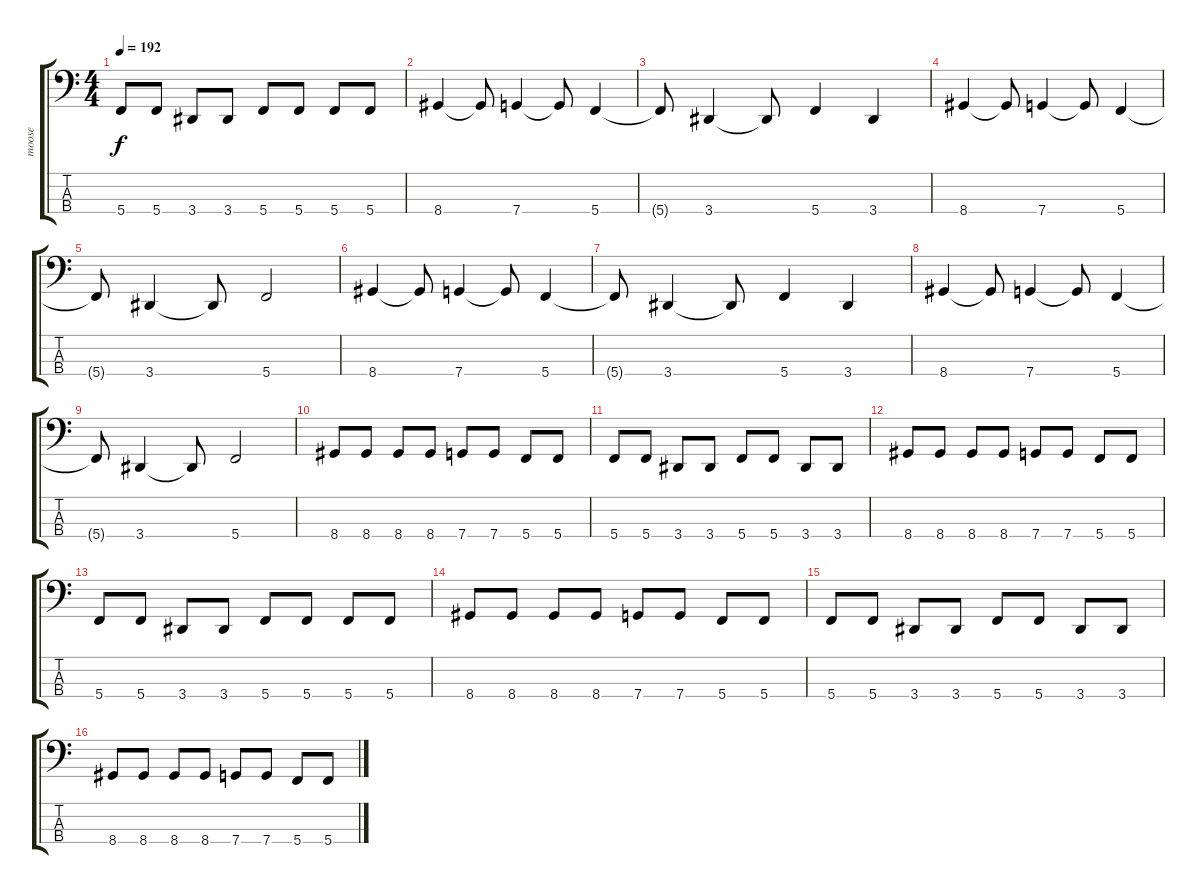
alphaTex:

\track ("moose" "moose") {instrument slapbass1}
\staff {score tabs}
\tuning (Eb2 Bb1 F1 C1) {hide}
\ts (4 4)
\tempo 192
\clef f4
\ks c
5.4.8{dy f} 5.4.8 3.4.8 3.4.8 5.4.8 5.4.8 5.4.8 5.4.8 |
8.4.4 8.4{t}.8 7.4.4 7.4{t}.8 5.4.4 |
5.4{t}.8 3.4.4 3.4{t}.8 5.4.4 3.4.4 |
8.4.4 8.4{t}.8 7.4.4 7.4{t}.8 5.4.4 |
5.4{t}.8 3.4.4 3.4{t}.8 5.4.2 |
8.4.4 8.4{t}.8 7.4.4 7.4{t}.8 5.4.4 |
5.4{t}.8 3.4.4 3.4{t}.8 5.4.4 3.4.4 |
8.4.4 8.4{t}.8 7.4.4 7.4{t}.8 5.4.4 |
5.4{t}.8 3.4.4 3.4{t}.8 5.4.2 |
8.4.8 8.4.8 8.4.8 8.4.8 7.4.8 7.4.8 5.4.8 5.4.8 |
5.4.8 5.4.8 3.4.8 3.4.8 5.4.8 5.4.8 3.4.8 3.4.8 |
8.4.8 8.4.8 8.4.8 8.4.8 7.4.8 7.4.8 5.4.8 5.4.8 |
5.4.8 5.4.8 3.4.8 3.4.8 5.4.8 5.4.8 5.4.8 5.4.8 |
8.4.8 8.4.8 8.4.8 8.4.8 7.4.8 7.4.8 5.4.8 5.4.8 |
5.4.8 5.4.8 3.4.8 3.4.8 5.4.8 5.4.8 3.4.8 3.4.8 |
8.4.8 8.4.8 8.4.8 8.4.8 7.4.8 7.4.8 5.4.8 5.4.8
